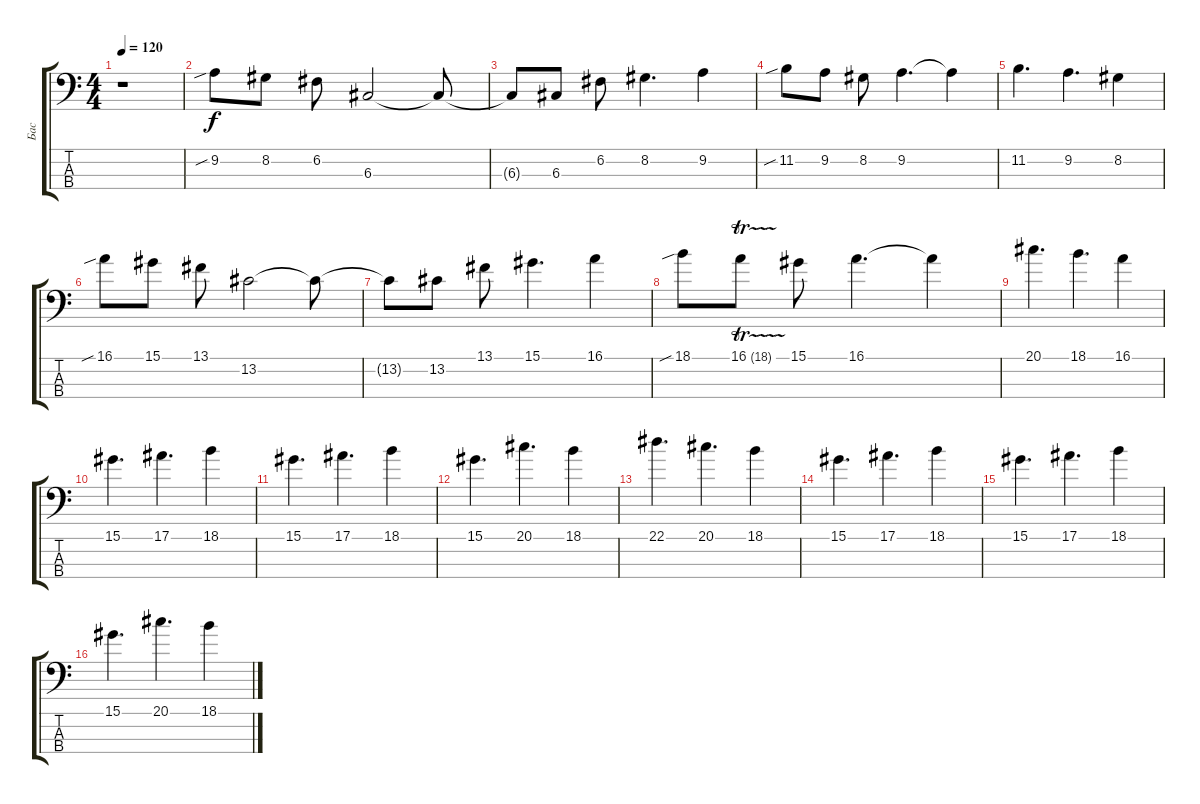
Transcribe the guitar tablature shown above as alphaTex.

\track ("Бас" "Бас") {instrument electricbassfinger}
\staff {score tabs}
\tuning (F2 C2 G1 D1) {hide}
\ts (4 4)
\tempo 120
\clef f4
\ks c
r.1{dy f} |
9.2{sib}.8 8.2.8 6.2.8 6.3.2 6.3{t}.8 |
6.3{t}.8 6.3.8 6.2.8 8.2.4{d} 9.2.4 |
11.2{sib}.8 9.2.8 8.2.8 9.2.4{d} 9.2{t}.4 |
11.2.4{d} 9.2.4{d} 8.2.4 |
16.1{sib}.8 15.1.8 13.1.8 13.2.2 13.2{t}.8 |
13.2{t}.8 13.2.8 13.1.8 15.1.4{d} 16.1.4 |
18.1{sib}.8 16.1{tr (18 16)}.8 15.1.8 16.1.4{d} 16.1{t}.4 |
20.1.4{d} 18.1.4{d} 16.1.4 |
15.1.4{d} 17.1.4{d} 18.1.4 |
15.1.4{d} 17.1.4{d} 18.1.4 |
15.1.4{d} 20.1.4{d} 18.1.4 |
22.1.4{d} 20.1.4{d} 18.1.4 |
15.1.4{d} 17.1.4{d} 18.1.4 |
15.1.4{d} 17.1.4{d} 18.1.4 |
15.1.4{d} 20.1.4{d} 18.1.4
